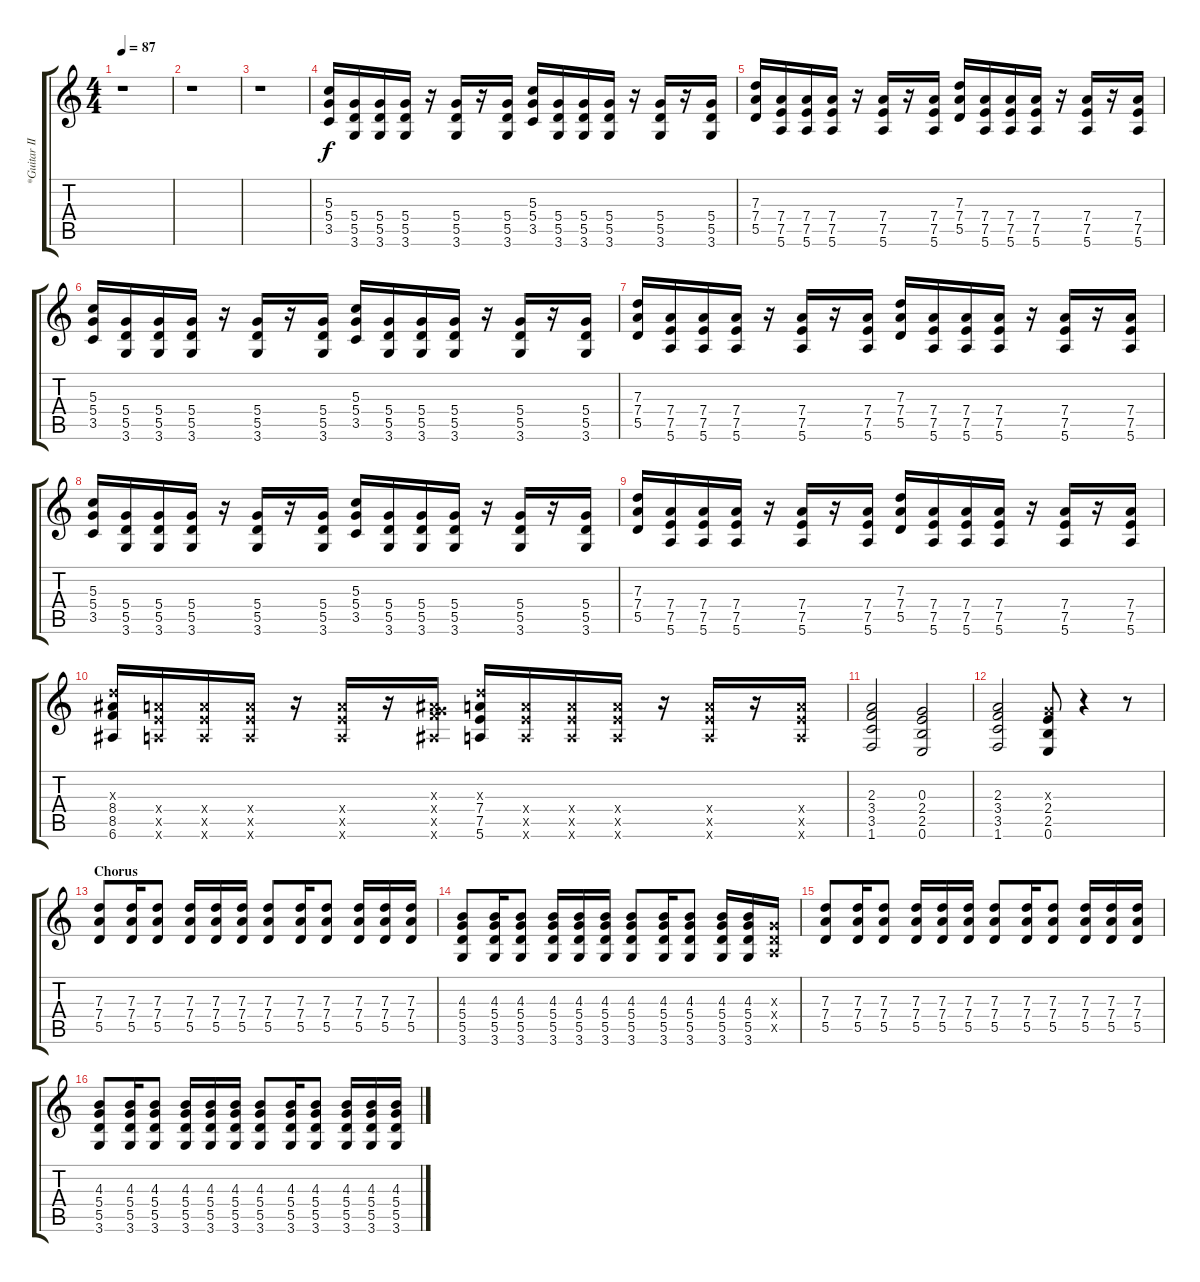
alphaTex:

\track ("*Guitar II" "*Guitar II") {instrument distortionguitar}
\staff {score tabs}
\tuning (E4 B3 G3 D3 A2 E2) {hide}
\ts (4 4)
\tempo 87
\clef g2
\ks c
r.1{dy f instrument distortionguitar} |
r.1 |
r.1 |
(5.3 5.4 3.5).16 (5.4 5.5 3.6).16 (5.4 5.5 3.6).16 (5.4 5.5 3.6).16 r.16 (5.4 5.5 3.6).16 r.16 (5.4 5.5 3.6).16 (5.3 5.4 3.5).16 (5.4 5.5 3.6).16 (5.4 5.5 3.6).16 (5.4 5.5 3.6).16 r.16 (5.4 5.5 3.6).16 r.16 (5.4 5.5 3.6).16 |
(7.3 7.4 5.5).16 (7.4 7.5 5.6).16 (7.4 7.5 5.6).16 (7.4 7.5 5.6).16 r.16 (7.4 7.5 5.6).16 r.16 (7.4 7.5 5.6).16 (7.3 7.4 5.5).16 (7.4 7.5 5.6).16 (7.4 7.5 5.6).16 (7.4 7.5 5.6).16 r.16 (7.4 7.5 5.6).16 r.16 (7.4 7.5 5.6).16 |
(5.3 5.4 3.5).16 (5.4 5.5 3.6).16 (5.4 5.5 3.6).16 (5.4 5.5 3.6).16 r.16 (5.4 5.5 3.6).16 r.16 (5.4 5.5 3.6).16 (5.3 5.4 3.5).16 (5.4 5.5 3.6).16 (5.4 5.5 3.6).16 (5.4 5.5 3.6).16 r.16 (5.4 5.5 3.6).16 r.16 (5.4 5.5 3.6).16 |
(7.3 7.4 5.5).16 (7.4 7.5 5.6).16 (7.4 7.5 5.6).16 (7.4 7.5 5.6).16 r.16 (7.4 7.5 5.6).16 r.16 (7.4 7.5 5.6).16 (7.3 7.4 5.5).16 (7.4 7.5 5.6).16 (7.4 7.5 5.6).16 (7.4 7.5 5.6).16 r.16 (7.4 7.5 5.6).16 r.16 (7.4 7.5 5.6).16 |
(5.3 5.4 3.5).16 (5.4 5.5 3.6).16 (5.4 5.5 3.6).16 (5.4 5.5 3.6).16 r.16 (5.4 5.5 3.6).16 r.16 (5.4 5.5 3.6).16 (5.3 5.4 3.5).16 (5.4 5.5 3.6).16 (5.4 5.5 3.6).16 (5.4 5.5 3.6).16 r.16 (5.4 5.5 3.6).16 r.16 (5.4 5.5 3.6).16 |
(7.3 7.4 5.5).16 (7.4 7.5 5.6).16 (7.4 7.5 5.6).16 (7.4 7.5 5.6).16 r.16 (7.4 7.5 5.6).16 r.16 (7.4 7.5 5.6).16 (7.3 7.4 5.5).16 (7.4 7.5 5.6).16 (7.4 7.5 5.6).16 (7.4 7.5 5.6).16 r.16 (7.4 7.5 5.6).16 r.16 (7.4 7.5 5.6).16 |
(7.3{x} 8.4 8.5 6.6).16 (7.4{x} 7.5{x} 5.6{x}).16 (7.4{x} 7.5{x} 5.6{x}).16 (7.4{x} 7.5{x} 5.6{x}).16 r.16 (7.4{x} 7.5{x} 5.6{x}).16 r.16 (0.3{x} 8.4{x} 8.5{x} 6.6{x}).16 (7.3{x} 7.4 7.5 5.6).16 (7.4{x} 7.5{x} 5.6{x}).16 (7.4{x} 7.5{x} 5.6{x}).16 (7.4{x} 7.5{x} 5.6{x}).16 r.16 (7.4{x} 7.5{x} 5.6{x}).16 r.16 (7.4{x} 7.5{x} 5.6{x}).16 |
(2.3 3.4 3.5 1.6).2 (0.3 2.4 2.5 0.6).2{volume 10} |
(2.3 3.4 3.5 1.6).2{volume 12} (0.3{x} 2.4 2.5 0.6).8 r.4 r.8 |
\section ("" "Chorus")
(7.3 7.4 5.5).8 (7.3 7.4 5.5).16 (7.3 7.4 5.5).8 (7.3 7.4 5.5).16 (7.3 7.4 5.5).16 (7.3 7.4 5.5).16 (7.3 7.4 5.5).8 (7.3 7.4 5.5).16 (7.3 7.4 5.5).8 (7.3 7.4 5.5).16 (7.3 7.4 5.5).16 (7.3 7.4 5.5).16 |
(4.3 5.4 5.5 3.6).8 (4.3 5.4 5.5 3.6).16 (4.3 5.4 5.5 3.6).8 (4.3 5.4 5.5 3.6).16 (4.3 5.4 5.5 3.6).16 (4.3 5.4 5.5 3.6).16 (4.3 5.4 5.5 3.6).8 (4.3 5.4 5.5 3.6).16 (4.3 5.4 5.5 3.6).8 (4.3 5.4 5.5 3.6).16 (4.3 5.4 5.5 3.6).16 (0.3{x} 0.4{x} 0.5{x}).16 |
(7.3 7.4 5.5).8 (7.3 7.4 5.5).16 (7.3 7.4 5.5).8 (7.3 7.4 5.5).16 (7.3 7.4 5.5).16 (7.3 7.4 5.5).16 (7.3 7.4 5.5).8 (7.3 7.4 5.5).16 (7.3 7.4 5.5).8 (7.3 7.4 5.5).16 (7.3 7.4 5.5).16 (7.3 7.4 5.5).16 |
(4.3 5.4 5.5 3.6).8 (4.3 5.4 5.5 3.6).16 (4.3 5.4 5.5 3.6).8 (4.3 5.4 5.5 3.6).16 (4.3 5.4 5.5 3.6).16 (4.3 5.4 5.5 3.6).16 (4.3 5.4 5.5 3.6).8 (4.3 5.4 5.5 3.6).16 (4.3 5.4 5.5 3.6).8 (4.3 5.4 5.5 3.6).16 (4.3 5.4 5.5 3.6).16 (4.3 5.4 5.5 3.6).16
